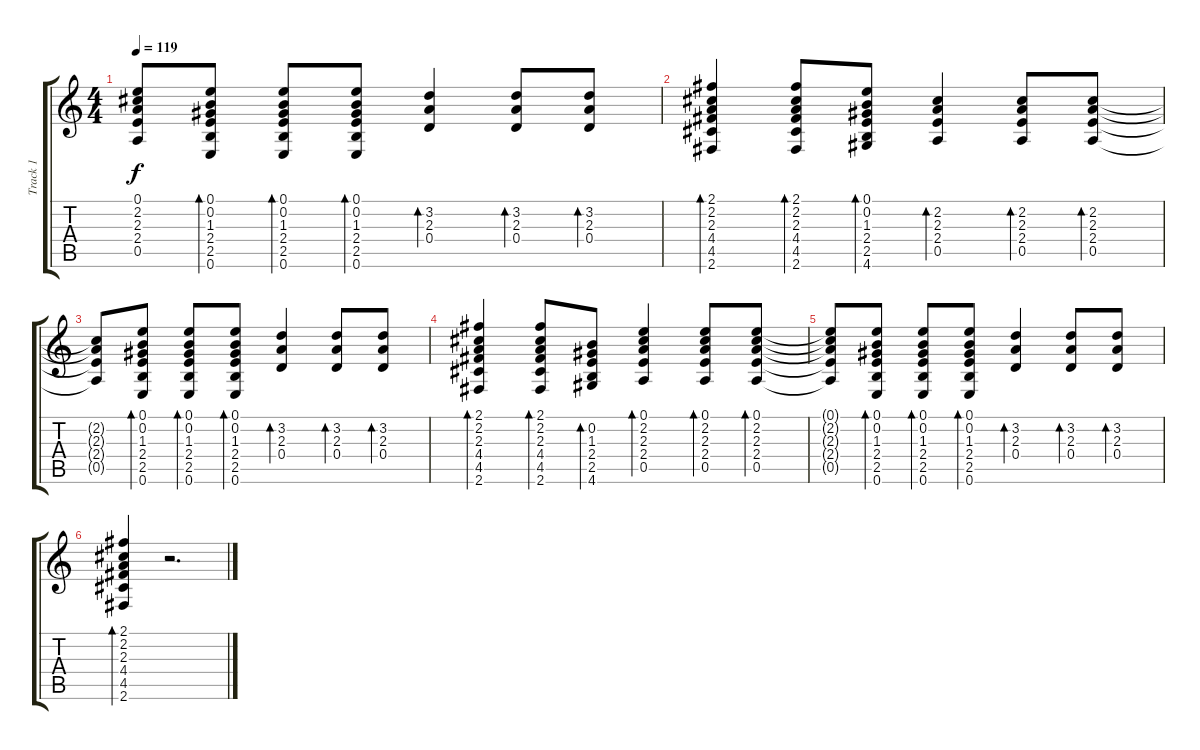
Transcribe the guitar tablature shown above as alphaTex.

\track ("Track 1" "Track 1") {instrument acousticguitarsteel}
\staff {score tabs}
\tuning (E4 B3 G3 D3 A2 E2) {hide}
\ts (4 4)
\tempo 119
\clef g2
\ks c
(0.1{t} 2.2{t} 2.3{t} 2.4{t} 0.5{t}).8{dy f} (0.1 0.2 1.3 2.4 2.5 0.6).8{bd 30} (0.1 0.2 1.3 2.4 2.5 0.6).8{bd 30} (0.1 0.2 1.3 2.4 2.5 0.6).8{bd 30} (3.2 2.3 0.4).4{bd 30} (3.2 2.3 0.4).8{bd 30} (3.2 2.3 0.4).8{bd 30} |
(2.1 2.2 2.3 4.4 4.5 2.6).4{bd 30} (2.1 2.2 2.3 4.4 4.5 2.6).8{bd 30} (0.1 0.2 1.3 2.4 2.5 4.6).8{bd 30} (2.2 2.3 2.4 0.5).4{bd 30} (2.2 2.3 2.4 0.5).8{bd 30} (2.2 2.3 2.4 0.5).8{bd 30} |
(2.2{t} 2.3{t} 2.4{t} 0.5{t}).8 (0.1 0.2 1.3 2.4 2.5 0.6).8{bd 30} (0.1 0.2 1.3 2.4 2.5 0.6).8{bd 30} (0.1 0.2 1.3 2.4 2.5 0.6).8{bd 30} (3.2 2.3 0.4).4{bd 30} (3.2 2.3 0.4).8{bd 30} (3.2 2.3 0.4).8{bd 30} |
(2.1 2.2 2.3 4.4 4.5 2.6).4{bd 30} (2.1 2.2 2.3 4.4 4.5 2.6).8{bd 30} (0.2 1.3 2.4 2.5 4.6).8{bd 30} (0.1 2.2 2.3 2.4 0.5).4{bd 30} (0.1 2.2 2.3 2.4 0.5).8{bd 30} (0.1 2.2 2.3 2.4 0.5).8{bd 30} |
(0.1{t} 2.2{t} 2.3{t} 2.4{t} 0.5{t}).8 (0.1 0.2 1.3 2.4 2.5 0.6).8{bd 30} (0.1 0.2 1.3 2.4 2.5 0.6).8{bd 30} (0.1 0.2 1.3 2.4 2.5 0.6).8{bd 30} (3.2 2.3 0.4).4{bd 30} (3.2 2.3 0.4).8{bd 30} (3.2 2.3 0.4).8{bd 30} |
(2.1 2.2 2.3 4.4 4.5 2.6).4{bd 60} r.2{d}
